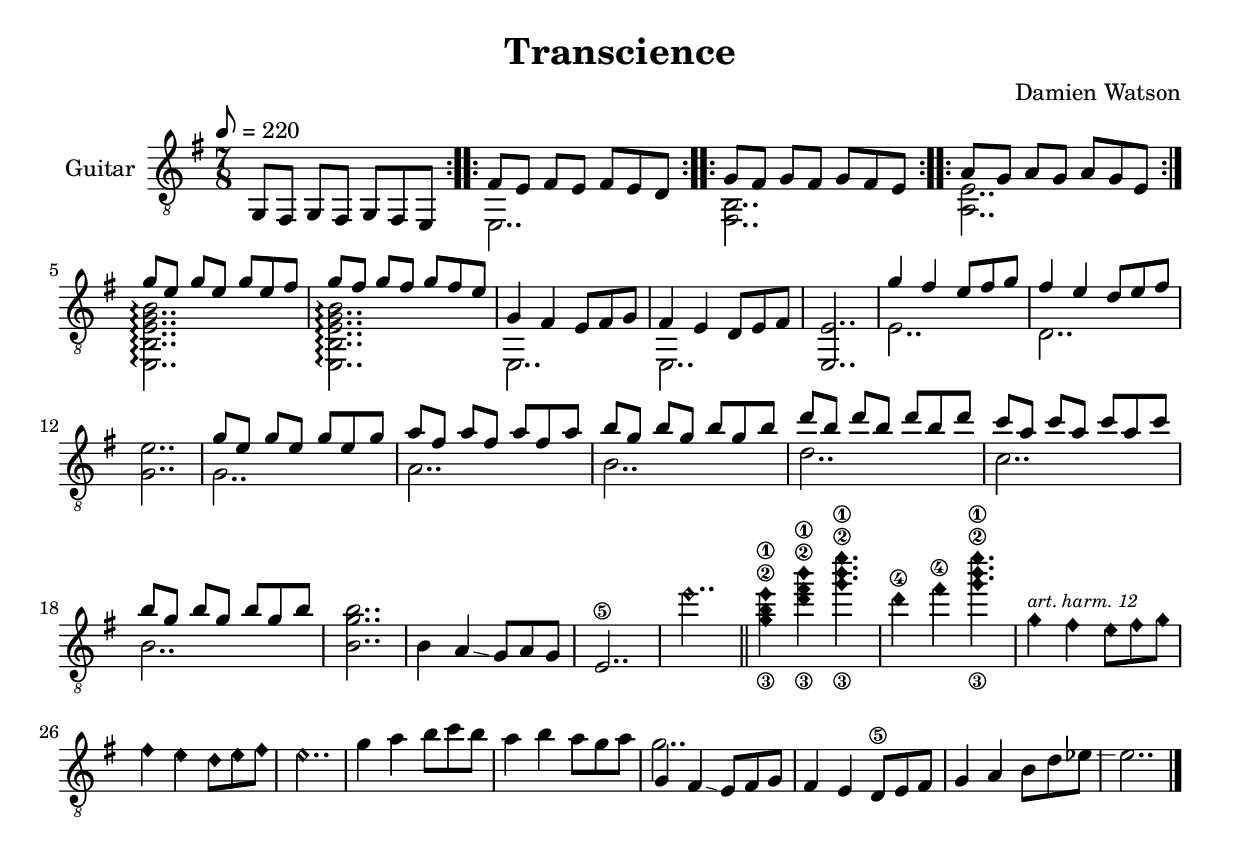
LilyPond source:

\version "2.24.4"

\header {
  title = "Transcience"
  composer = "Damien Watson"
}

guitar = \relative c {
      \key e \minor
      \clef "treble_8"
      \time 7/8
      \tempo 8=220
      \set Timing.beatStructure = 2,2,3
      \repeat volta 2 {g8 fis g fis g fis e} |
      \repeat volta 2 { << {fis' e fis e fis e d} \\ e,2.. >> } |
      \repeat volta 2 { << {g'8 fis g fis g fis e} \\ <fis, b>2.. >> } |
      \repeat volta 2 { << {a'8 g a g a g e } \\ <a, e'>2.. >> } |
      << {g''8 e g e g e fis} \\ <e,, b' e g b>2..\arpeggio >> |
      << {g''8 fis g fis g fis e} \\ <e,, b' e g b>2..\arpeggio >> |
      << {g'4 fis e8 fis g} \\ e,2.. >> |
      << {fis'4 e d8 e fis} \\ e,2.. >> |
      <e e'>2.. |
      << {g''4 fis e8 fis g} \\ e,2.. >> |
      << {fis'4 e d8 e fis} \\ d,2.. >> |
      <g e'> |
      << {g'8 e g e g e g} \\ g,2.. >> |
      << {a'8 fis a fis a fis a} \\ a,2.. >> |
      << {b'8 g b g b g b} \\ b,2.. >> |
      << {d'8 b d b d b d} \\ d,2.. >> |
      << {c'8 a c a c a c} \\ c,2.. >> |
      << {b'8 g b g b g b} \\ b,2.. >> |
      <b g' b> |
      b4 a\glissando g8 a g |
      e2..\5| 
      \harmonicByFret #12 e' | \bar "||"
      \fixed c { % Fixed region for harmonics or it gets weird
        \harmonicByFret #12 <e'\1 b\2 g\3>4 \harmonicByFret #7 <e'\1 b\2 g\3> \harmonicByFret #5 <e'\1 b\2 g\3>4. |
        \harmonicByFret #5 d4\4 \harmonicByFret #4 d\4 \harmonicByFret #5 <e'\1 b\2 g\3>4. |
      }
      \override NoteHead.style = #'harmonic-mixed
      g,4^\markup {\italic \fontsize #-2 "art. harm. 12"}  fis e8 fis g |
      fis4 e d8 e fis |
      e2.. |
      \revert NoteHead.style
      g4 a b8 c b |
      a4 b a8 g a |
      << {g,4 fis\glissando e8 fis g} \\ g'2..>> |
      fis,4 e d8\5 e fis |
      g4 a b8 d\glissando ees\glissando |
      e2.. |
      \bar "|." 
    }

\score{
  <<
    \new Staff \with { instrumentName = "Guitar" midiInstrument = "acoustic guitar (nylon)" } \unfoldRepeats \guitar
  >>
  \midi{}
}

\book{
  \score{
    \new Staff \with { instrumentName = "Guitar" midiInstrument = "acoustic guitar (nylon)" } \guitar
  }
  \paper {}
}
